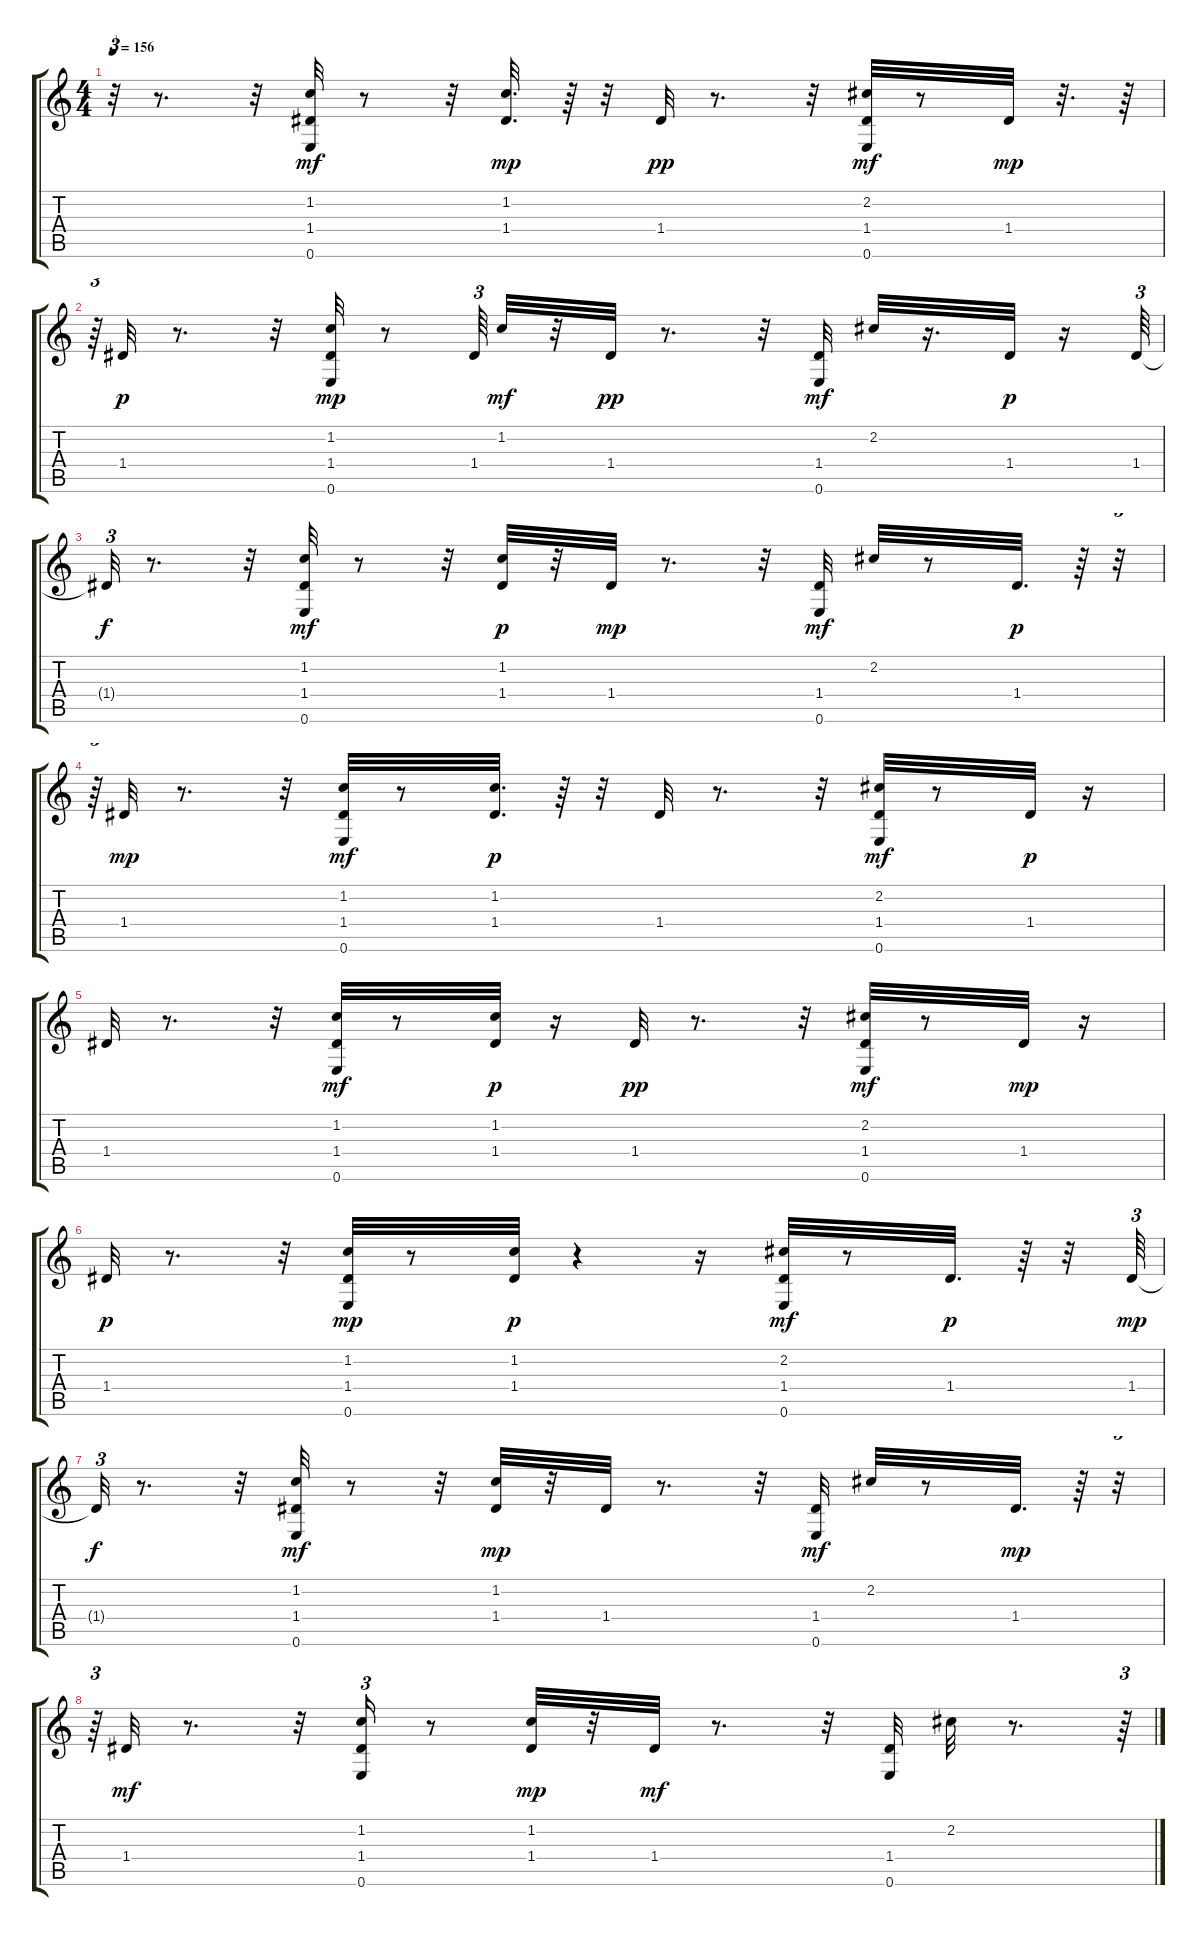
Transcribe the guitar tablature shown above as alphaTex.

\track "" {instrument acousticguitarsteel}
\staff {score tabs}
\tuning (E4 B3 G3 D3 A2 E2) {hide}
\ts (4 4)
\tempo 156
\clef g2
\ks c
r.32{tu (3 2) dy p} r.8{d} r.32 (1.2 1.4 0.6).32{dy mf} r.8 r.32 (1.2 1.4).32{d dy mp} r.64 r.32 1.4.32{dy pp} r.8{d} r.32 (2.2 1.4 0.6).32{dy mf} r.8 1.4.32{dy mp} r.32{d} r.64 |
r.64{tu (3 2)} 1.4.32{dy p} r.8{d} r.32 (1.2 1.4 0.6).32{dy mp} r.8 1.4.64{tu (3 2)} 1.2.32{dy mf} r.32 1.4.32{dy pp} r.8{d} r.32 (1.4 0.6).32{dy mf} 2.2.32 r.16{d} 1.4.32{dy p} r.16 1.4.64{tu (3 2)} |
1.4{t}.32{tu (3 2) dy f} r.8{d} r.32 (1.2 1.4 0.6).32{dy mf} r.8 r.32 (1.2 1.4).32{dy p} r.32 1.4.32{dy mp} r.8{d} r.32 (1.4 0.6).32{dy mf} 2.2.32 r.8 1.4.32{d dy p} r.64 r.32{tu (3 2)} |
r.64{tu (3 2)} 1.4.32{dy mp} r.8{d} r.32 (1.2 1.4 0.6).32{dy mf} r.8 (1.2 1.4).32{d dy p} r.64 r.32 1.4.32 r.8{d} r.32 (2.2 1.4 0.6).32{dy mf} r.8 1.4.32{dy p} r.16 |
1.4.32 r.8{d} r.32 (1.2 1.4 0.6).32{dy mf} r.8 (1.2 1.4).32{dy p} r.16 1.4.32{dy pp} r.8{d} r.32 (2.2 1.4 0.6).32{dy mf} r.8 1.4.32{dy mp} r.16 |
1.4.32{dy p} r.8{d} r.32 (1.2 1.4 0.6).32{dy mp} r.8 (1.2 1.4).32{dy p} r.4 r.16 (2.2 1.4 0.6).32{dy mf} r.8 1.4.32{d dy p} r.64 r.32 1.4.64{tu (3 2) dy mp} |
1.4{t}.32{tu (3 2) dy f} r.8{d} r.32 (1.2 1.4 0.6).32{dy mf} r.8 r.32 (1.2 1.4).32{dy mp} r.32 1.4.32 r.8{d} r.32 (1.4 0.6).32{dy mf} 2.2.32 r.8 1.4.32{d dy mp} r.64 r.32{tu (3 2)} |
r.64{tu (3 2)} 1.4.32{dy mf} r.8{d} r.32 (1.2 1.4 0.6).16{tu (3 2)} r.8 (1.2 1.4).32{dy mp} r.32 1.4.32{dy mf} r.8{d} r.32 (1.4 0.6).32 2.2.32 r.8{d} r.64{tu (3 2)}
